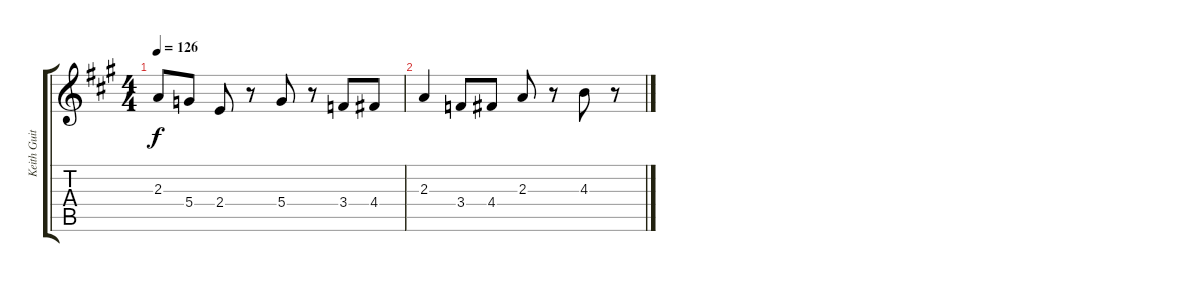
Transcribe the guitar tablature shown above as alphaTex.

\track ("Keith Guitar" "Keith Guit") {instrument overdrivenguitar}
\staff {score tabs}
\tuning (E4 B3 G3 D3 A2 E2) {hide}
\ts (4 4)
\tempo 126
\clef g2
\ks a
2.3{t}.8{dy f} 5.4.8 2.4.8 r.8 5.4.8 r.8 3.4.8 4.4.8 |
2.3.4 3.4.8 4.4.8 2.3.8 r.8 4.3.8 r.8
